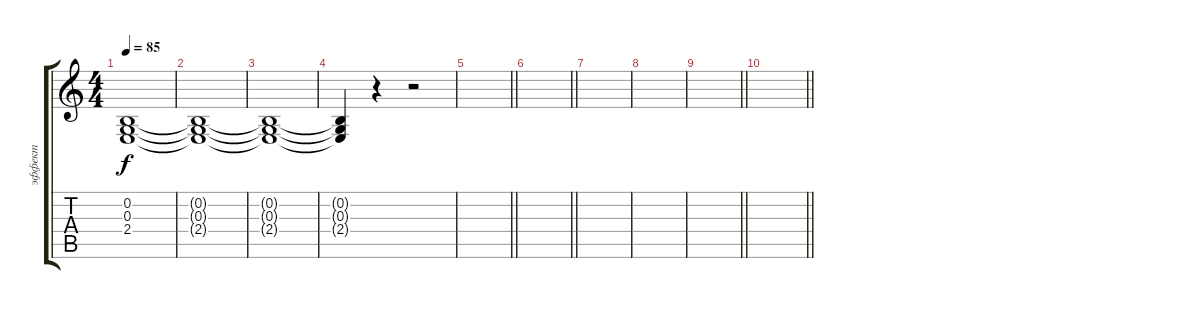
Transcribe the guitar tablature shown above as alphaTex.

\track ("эффект" "эффект") {instrument applause}
\staff {score tabs}
\tuning (E4 B3 G3 D3 A2 E2) {hide}
\ts (4 4)
\tempo 85
\clef g2
\ks c
(0.2{t} 0.3{t} 2.4{t}).1{dy f} |
(0.2{t} 0.3{t} 2.4{t}).1 |
(0.2{t} 0.3{t} 2.4{t}).1 |
(0.2{t} 0.3{t} 2.4{t}).4 r.4 r.2 |
\barLineRight lightlight
|
\barLineRight lightlight
|
|
|
\barLineRight lightlight
|
\barLineRight lightlight
